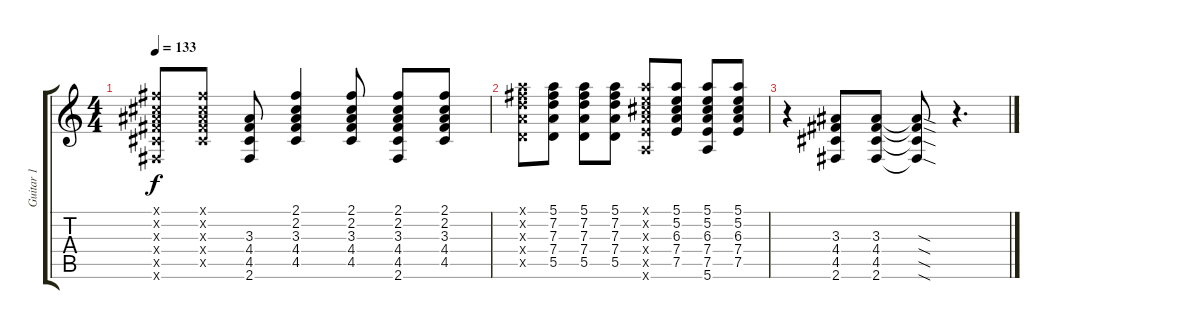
\track ("Guitar 1" "Guitar 1") {instrument overdrivenguitar}
\staff {score tabs}
\tuning (E4 B3 G3 D3 A2 E2) {hide}
\ts (4 4)
\tempo 133
\clef g2
\ks c
(2.1{x} 2.2{x} 3.3{x} 4.4{x} 4.5{x} 2.6{x}).8{dy f} (2.1{x} 2.2{x} 3.3{x} 4.4{x} 4.5{x}).8 (3.3 4.4 4.5 2.6).8 (2.1 2.2 3.3 4.4 4.5).4 (2.1 2.2 3.3 4.4 4.5).8 (2.1 2.2 3.3 4.4 4.5 2.6).8 (2.1 2.2 3.3 4.4 4.5).8 |
(5.1{x} 7.2{x} 7.3{x} 7.4{x} 5.5{x}).8 (5.1 7.2 7.3 7.4 5.5).8 (5.1 7.2 7.3 7.4 5.5).8 (5.1 7.2 7.3 7.4 5.5).8 (5.1{x} 5.2{x} 6.3{x} 7.4{x} 7.5{x} 5.6{x}).8 (5.1 5.2 6.3 7.4 7.5).8 (5.1 5.2 6.3 7.4 7.5 5.6).8 (5.1 5.2 6.3 7.4 7.5).8 |
r.4 (3.3 4.4 4.5 2.6).8 (3.3 4.4 4.5 2.6).8 (3.3{sod t} 4.4{sod t} 4.5{sod t} 2.6{sod t}).8 r.4{d}
